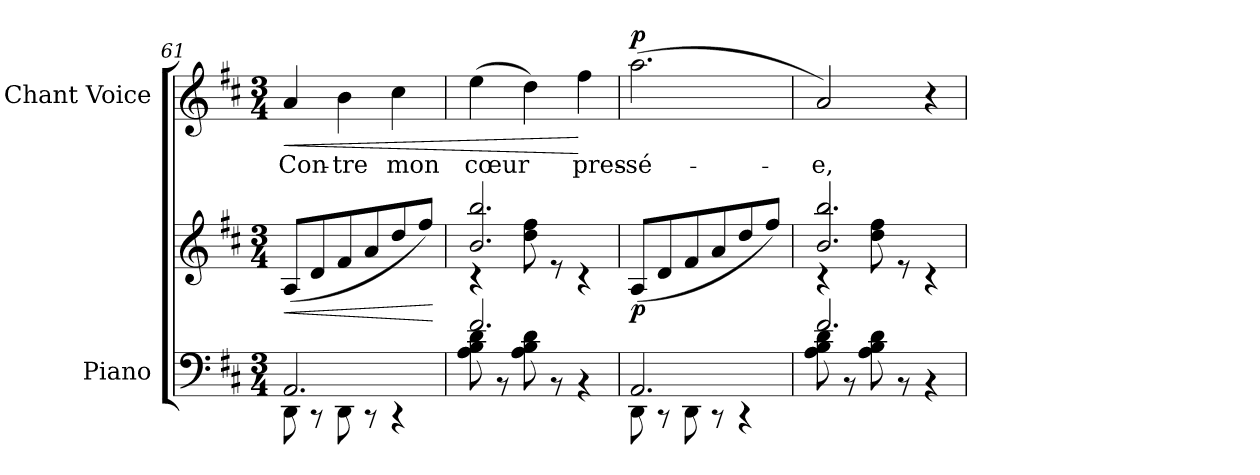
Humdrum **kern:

**kern	**kern	**dynam	**kern	**text	**dynam
*part2	*part2	*part2	*part1	*part1	*part1
*staff3	*staff2	*staff2/3	*staff1	*staff1	*staff1
*I"Piano	*	*	*I"Chant Voice	*	*
*I'Pno	*	*	*	*	*
*clefF4	*clefG2	*	*clefG2	*	*
*k[f#c#]	*k[f#c#]	*	*k[f#c#]	*	*
*M3/4	*M3/4	*	*M3/4	*	*
=61	=61	=61	=61	=61	=61
*^	*	*	*	*	*
!	!	!	!LO:HP:b	!	!	!LO:HP:b
2.AA/	8DD\	(8A/L	<	4a/	Con-	<
.	8r	8d/	.	.	.	.
.	8DD\	8f#/	.	4b\	-tre	.
.	8r	8a/	.	.	.	.
.	4r	8dd/	.	4cc#\	mon	.
.	.	8ff#/J)	.	.	.	.
*v	*v	*	*	*	*	*
.	.	[	.	.	.
=62	=62	=62	=62	=62	=62
*^	*^	*	*	*	*
2.f#/	8A\ 8B\ 8d\	2.b/ 2.bb/	4r	.	(4ee\	cœur	.
.	8r	.	.	.	.	.	.
.	8A\ 8B\ 8d\	.	8dd\ 8ff#\	.	4dd\)	.	.
.	8r	.	8r	.	.	.	.
.	4r	.	4r	.	4ff#\	pres-	[
=63	=63	=63	=63	=63	=63	=63	=63
!	!	!	!	!LO:DY:b	!	!	!LO:DY:a
*	*	*v	*v	*	*	*	*
2.AA/	8DD\	(8A/L	p	(2.aa\	-sé-	p
.	8r	8d/	.	.	.	.
.	8DD\	8f#/	.	.	.	.
.	8r	8a/	.	.	.	.
.	4r	8dd/	.	.	.	.
.	.	8ff#/J)	.	.	.	.
=64	=64	=64	=64	=64	=64	=64
*	*	*^	*	*	*	*
2.f#/	8A\ 8B\ 8d\	2.b/ 2.bb/	4r	.	2a/)	-e,	.
.	8r	.	.	.	.	.	.
.	8A\ 8B\ 8d\	.	8dd\ 8ff#\	.	.	.	.
.	8r	.	8r	.	.	.	.
.	4r	.	4r	.	4r	.	.
*v	*v	*	*	*	*	*	*
*	*v	*v	*	*	*	*
=	=	=	=	=	=
*-	*-	*-	*-	*-	*-
